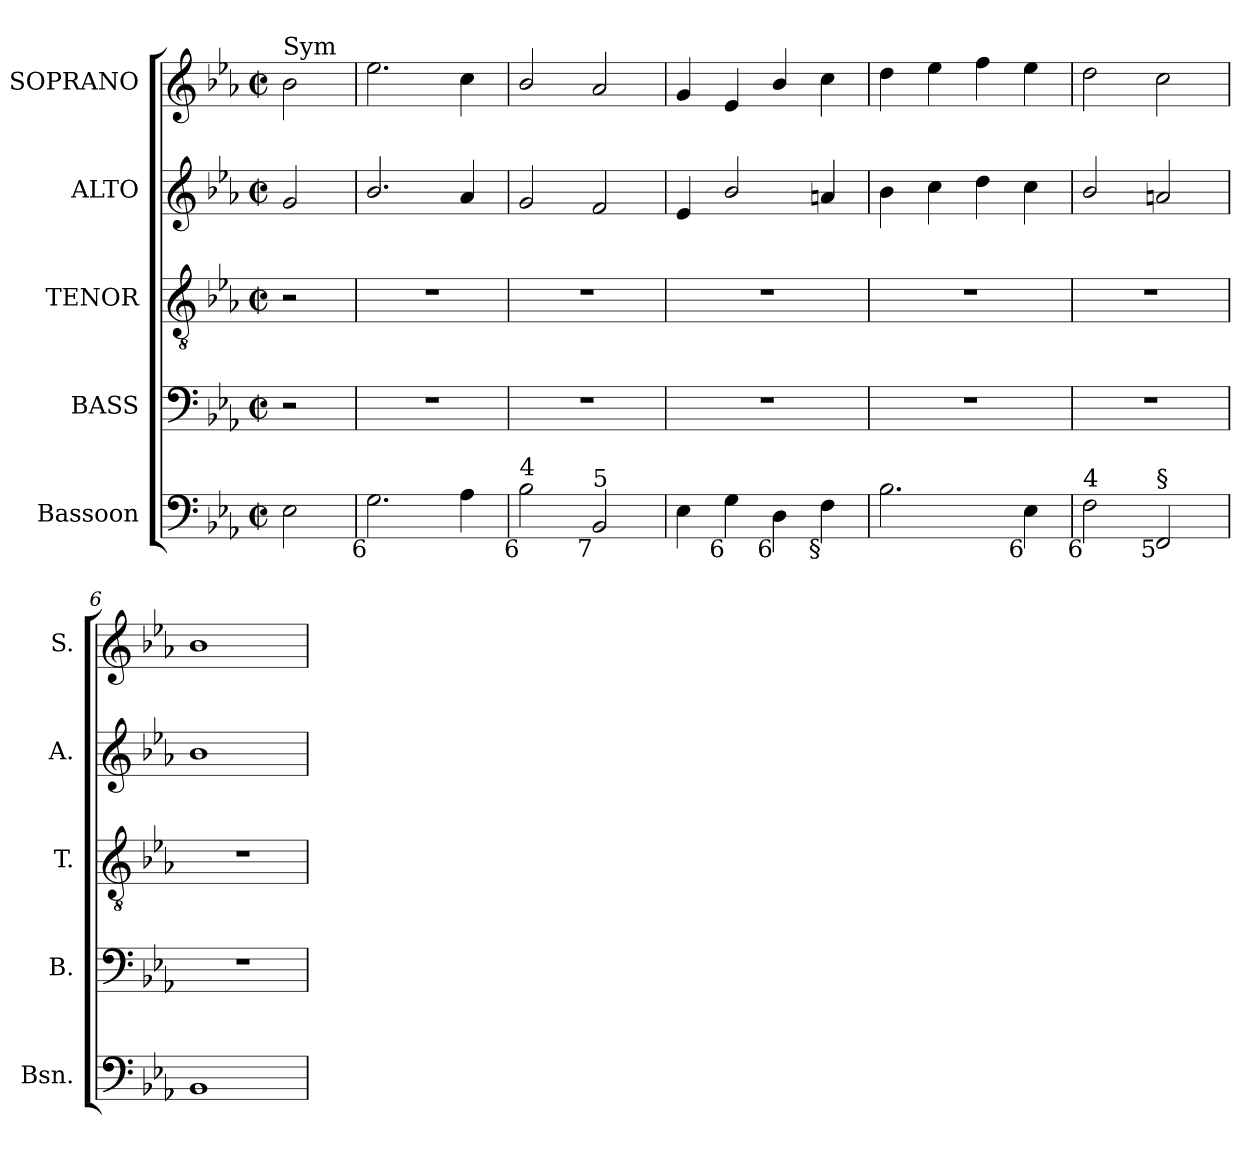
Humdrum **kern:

**kern	**kern	**kern	**kern	**kern
*part5	*part4	*part3	*part2	*part1
*staff5	*staff4	*staff3	*staff2	*staff1
*I"Bassoon	*I"BASS	*I"TENOR	*I"ALTO	*I"SOPRANO
*I'Bsn.	*I'B.	*I'T.	*I'A.	*I'S.
!!LO:PB:g=z
*clefF4	*clefF4	*clefGv2	*clefG2	*clefG2
*	*	*ITrd7c12	*	*
*k[b-e-a-]	*k[b-e-a-]	*k[b-e-a-]	*k[b-e-a-]	*k[b-e-a-]
*E-:	*E-:	*E-:	*E-:	*E-:
*M2/2	*M2/2	*M2/2	*M2/2	*M2/2
*met(c|)	*met(c|)	*met(c|)	*met(c|)	*met(c|)
=	=	=	=	=
!	!	!	!	!LO:TX:a:t=Sym
2E-i\	2r	2r	2gi/	2b-i\
=1	=1	=1	=1	=1
!LO:TX:b:rj:t=6	!	!	!	!
2.Gi\	1r	1r	2.b-i/	2.ee-i\
4A-i\	.	.	4a-i/	4cci\
=2	=2	=2	=2	=2
!LO:TX:b:rj:t=6	!	!	!	!
!LO:TX:t=4	!	!	!	!
2B-i\	1r	1r	2gi/	2b-i/
!LO:TX:b:rj:t=7	!	!	!	!
!LO:TX:t=5	!	!	!	!
2BB-i/	.	.	2fi/	2a-i/
=3	=3	=3	=3	=3
4E-i\	1r	1r	4e-i/	4gi/
!LO:TX:b:rj:t=6	!	!	!	!
4Gi\	.	.	2b-i/	4e-i/
!LO:TX:b:rj:t=6	!	!	!	!
4Di\	.	.	.	4b-i/
!LO:TX:b:rj:t=§	!	!	!	!
4Fi\	.	.	4ani/	4cci\
=4	=4	=4	=4	=4
2.B-i\	1r	1r	4b-i\	4ddi\
.	.	.	4cci\	4ee-i\
.	.	.	4ddi\	4ffi\
!LO:TX:b:rj:t=6	!	!	!	!
4E-i\	.	.	4cci\	4ee-i\
=5	=5	=5	=5	=5
!LO:TX:b:rj:t=6	!	!	!	!
!LO:TX:t=4	!	!	!	!
2Fi\	1r	1r	2b-i/	2ddi\
!LO:TX:b:rj:t=5	!	!	!	!
!LO:TX:t=§	!	!	!	!
2FFi/	.	.	2ani/	2cci\
=6	=6	=6	=6	=6
1BB-i	1r	1r	1b-i	1b-i
=	=	=	=	=
*-	*-	*-	*-	*-
